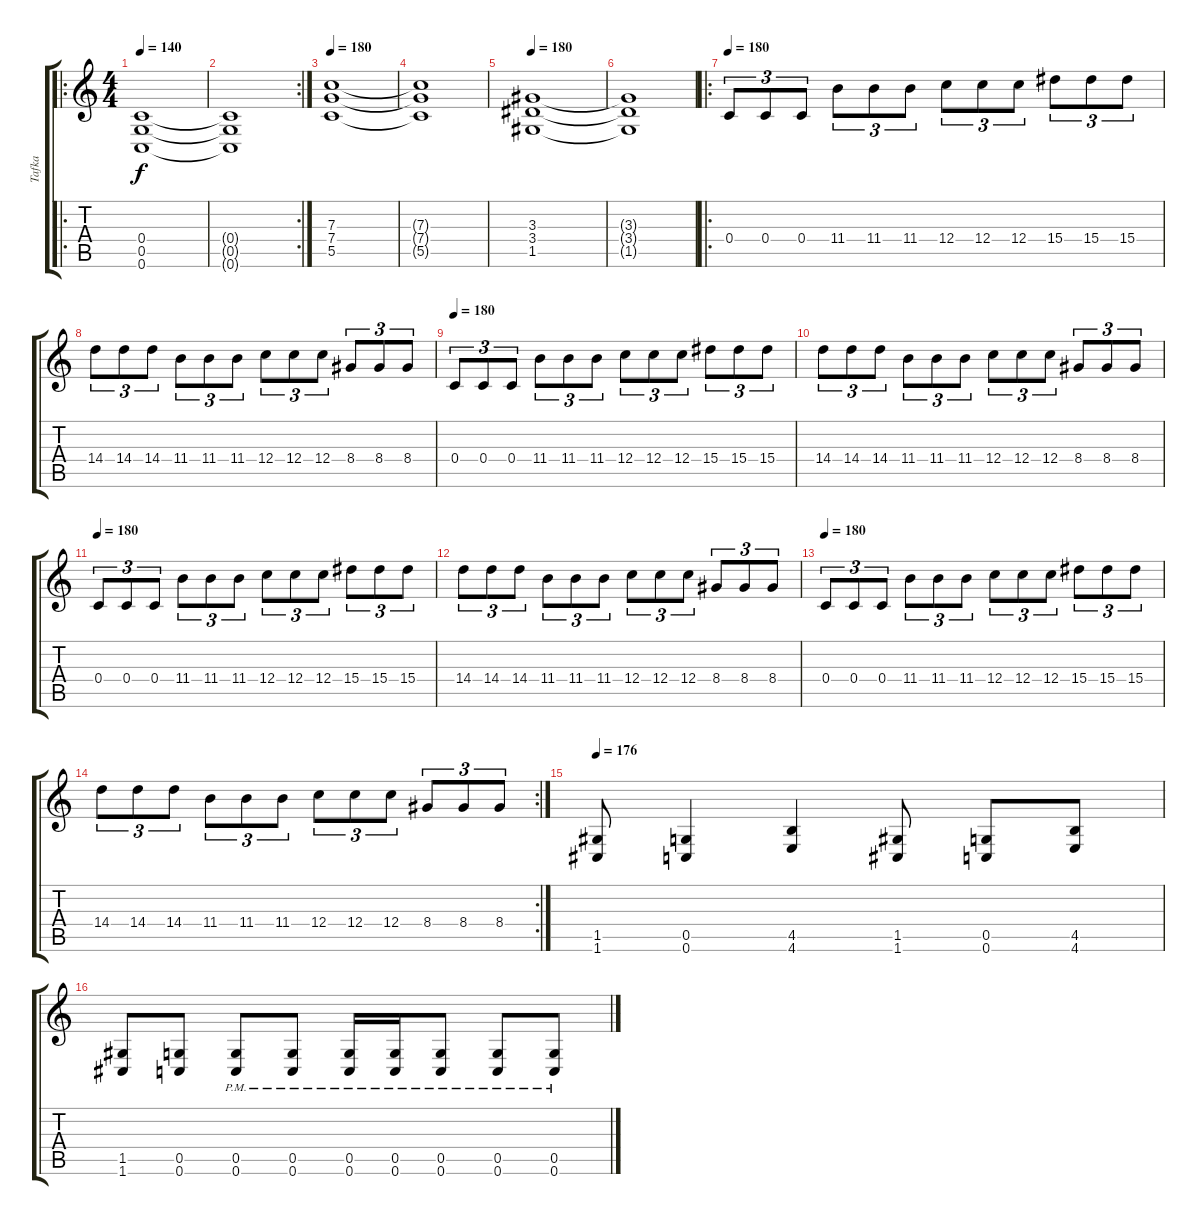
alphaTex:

\track ("Tafka" "Tafka") {instrument overdrivenguitar}
\staff {score tabs}
\tuning (D4 A3 F3 C3 G2 C2) {hide}
\ro
\ts (4 4)
\tempo 140
\tempo 180
\tempo 140
\clef g2
\ks c
(0.4 0.5 0.6).1{dy f instrument overdrivenguitar} |
\rc 2
(0.4{t} 0.5{t} 0.6{t}).1 |
\tempo 180
(7.3 7.4 5.5).1 |
(7.3{t} 7.4{t} 5.5{t}).1 |
\tempo 180
(3.3 3.4 1.5).1 |
(3.3{t} 3.4{t} 1.5{t}).1 |
\ro
\tempo 180
0.4.8{tu (3 2)} 0.4.8{tu (3 2)} 0.4.8{tu (3 2)} 11.4.8{tu (3 2)} 11.4.8{tu (3 2)} 11.4.8{tu (3 2)} 12.4.8{tu (3 2)} 12.4.8{tu (3 2)} 12.4.8{tu (3 2)} 15.4.8{tu (3 2)} 15.4.8{tu (3 2)} 15.4.8{tu (3 2)} |
14.4.8{tu (3 2)} 14.4.8{tu (3 2)} 14.4.8{tu (3 2)} 11.4.8{tu (3 2)} 11.4.8{tu (3 2)} 11.4.8{tu (3 2)} 12.4.8{tu (3 2)} 12.4.8{tu (3 2)} 12.4.8{tu (3 2)} 8.4.8{tu (3 2)} 8.4.8{tu (3 2)} 8.4.8{tu (3 2)} |
\tempo 180
0.4.8{tu (3 2)} 0.4.8{tu (3 2)} 0.4.8{tu (3 2)} 11.4.8{tu (3 2)} 11.4.8{tu (3 2)} 11.4.8{tu (3 2)} 12.4.8{tu (3 2)} 12.4.8{tu (3 2)} 12.4.8{tu (3 2)} 15.4.8{tu (3 2)} 15.4.8{tu (3 2)} 15.4.8{tu (3 2)} |
14.4.8{tu (3 2)} 14.4.8{tu (3 2)} 14.4.8{tu (3 2)} 11.4.8{tu (3 2)} 11.4.8{tu (3 2)} 11.4.8{tu (3 2)} 12.4.8{tu (3 2)} 12.4.8{tu (3 2)} 12.4.8{tu (3 2)} 8.4.8{tu (3 2)} 8.4.8{tu (3 2)} 8.4.8{tu (3 2)} |
\tempo 180
0.4.8{tu (3 2)} 0.4.8{tu (3 2)} 0.4.8{tu (3 2)} 11.4.8{tu (3 2)} 11.4.8{tu (3 2)} 11.4.8{tu (3 2)} 12.4.8{tu (3 2)} 12.4.8{tu (3 2)} 12.4.8{tu (3 2)} 15.4.8{tu (3 2)} 15.4.8{tu (3 2)} 15.4.8{tu (3 2)} |
14.4.8{tu (3 2)} 14.4.8{tu (3 2)} 14.4.8{tu (3 2)} 11.4.8{tu (3 2)} 11.4.8{tu (3 2)} 11.4.8{tu (3 2)} 12.4.8{tu (3 2)} 12.4.8{tu (3 2)} 12.4.8{tu (3 2)} 8.4.8{tu (3 2)} 8.4.8{tu (3 2)} 8.4.8{tu (3 2)} |
\tempo 180
0.4.8{tu (3 2)} 0.4.8{tu (3 2)} 0.4.8{tu (3 2)} 11.4.8{tu (3 2)} 11.4.8{tu (3 2)} 11.4.8{tu (3 2)} 12.4.8{tu (3 2)} 12.4.8{tu (3 2)} 12.4.8{tu (3 2)} 15.4.8{tu (3 2)} 15.4.8{tu (3 2)} 15.4.8{tu (3 2)} |
\rc 2
14.4.8{tu (3 2)} 14.4.8{tu (3 2)} 14.4.8{tu (3 2)} 11.4.8{tu (3 2)} 11.4.8{tu (3 2)} 11.4.8{tu (3 2)} 12.4.8{tu (3 2)} 12.4.8{tu (3 2)} 12.4.8{tu (3 2)} 8.4.8{tu (3 2)} 8.4.8{tu (3 2)} 8.4.8{tu (3 2)} |
\tempo 176
(1.5 1.6).8 (0.5 0.6).4 (4.5 4.6).4 (1.5 1.6).8 (0.5 0.6).8 (4.5 4.6).8 |
(1.5 1.6).8 (0.5 0.6).8 (0.5{pm} 0.6{pm}).8 (0.5{pm} 0.6{pm}).8 (0.5{pm} 0.6{pm}).16 (0.5{pm} 0.6{pm}).16 (0.5{pm} 0.6{pm}).8 (0.5{pm} 0.6{pm}).8 (0.5{pm} 0.6{pm}).8
